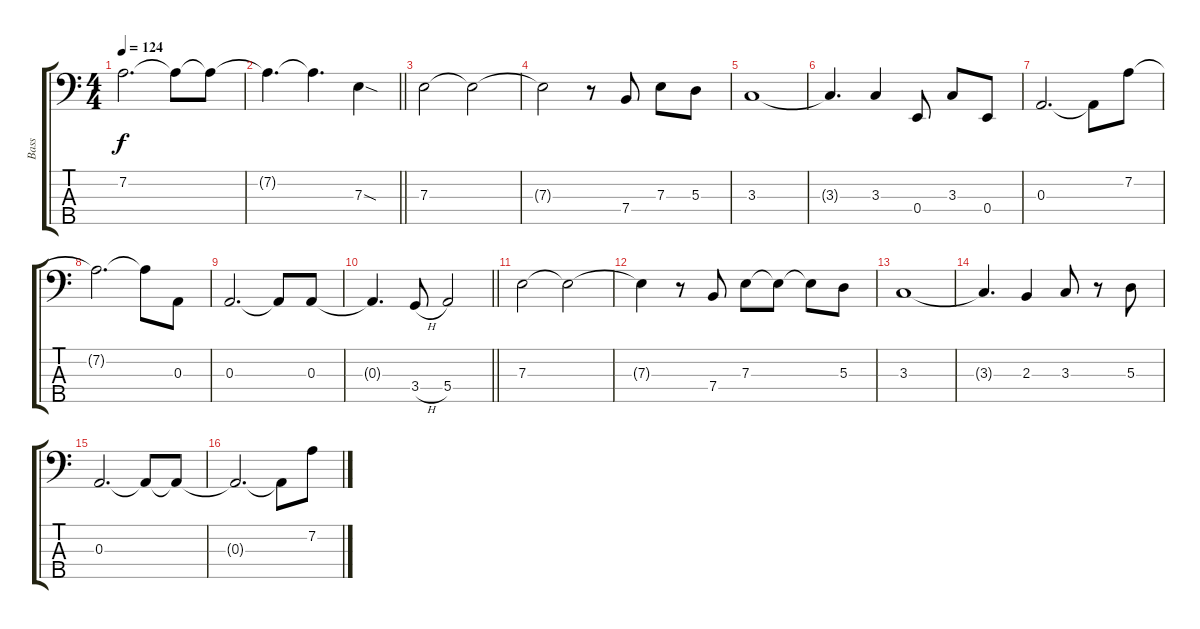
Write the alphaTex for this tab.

\track ("Bass" "Bass") {instrument electricbassfinger}
\staff {score tabs}
\tuning (G2 D2 A1 E1 B0) {hide}
\ts (4 4)
\tempo 124
\clef f4
\ks c
7.2.2{d dy f} 7.2{t}.8 7.2{t}.8 |
\barLineRight lightlight
7.2{t}.4{d} 7.2{t}.4{d} 7.3{sod}.4 |
7.3.2 7.3{t}.2 |
7.3{t}.2 r.8 7.4.8 7.3.8 5.3.8 |
3.3.1 |
3.3{t}.4{d} 3.3.4 0.4.8 3.3.8 0.4.8 |
0.3.2{d} 0.3{t}.8 7.2.8 |
7.2{t}.2{d} 7.2{t}.8 0.3.8 |
0.3.2{d} 0.3{t}.8 0.3.8 |
\barLineRight lightlight
0.3{t}.4{d} 3.4{h}.8 5.4.2 |
7.3.2 7.3{t}.2 |
7.3{t}.4 r.8 7.4.8 7.3.8 7.3{t}.8 7.3{t}.8 5.3.8 |
3.3.1 |
3.3{t}.4{d} 2.3.4 3.3.8 r.8 5.3.8 |
0.3.2{d} 0.3{t}.8 0.3{t}.8 |
0.3{t}.2{d} 0.3{t}.8 7.2.8
